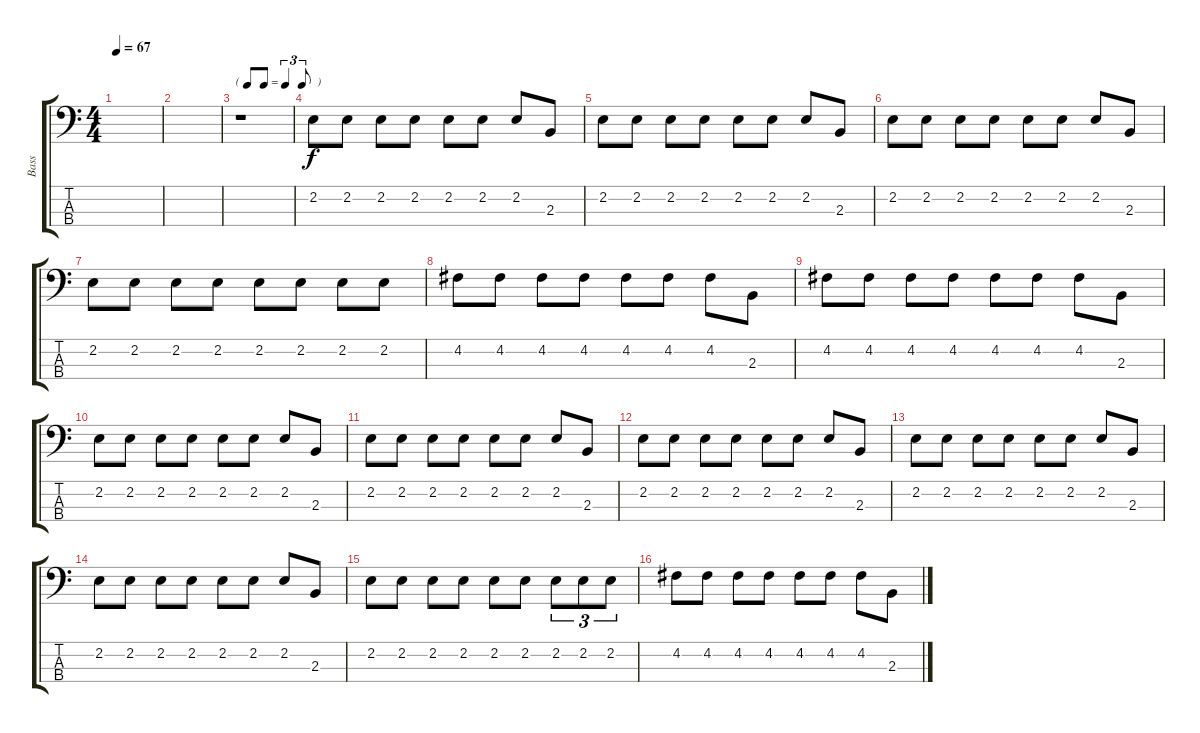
\track ("Bass" "Bass") {instrument electricbassfinger}
\staff {score tabs}
\tuning (G2 D2 A1 E1) {hide}
\ts (4 4)
\tempo 67
\clef f4
\ks c
|
|
\tf triplet8th
r.1 |
2.2.8 2.2.8 2.2.8 2.2.8 2.2.8 2.2.8 2.2.8 2.3.8 |
2.2.8 2.2.8 2.2.8 2.2.8 2.2.8 2.2.8 2.2.8 2.3.8 |
2.2.8 2.2.8 2.2.8 2.2.8 2.2.8 2.2.8 2.2.8 2.3.8 |
2.2.8 2.2.8 2.2.8 2.2.8 2.2.8 2.2.8 2.2.8 2.2.8 |
4.2.8 4.2.8 4.2.8 4.2.8 4.2.8 4.2.8 4.2.8 2.3.8 |
4.2.8 4.2.8 4.2.8 4.2.8 4.2.8 4.2.8 4.2.8 2.3.8 |
2.2.8 2.2.8 2.2.8 2.2.8 2.2.8 2.2.8 2.2.8 2.3.8 |
2.2.8 2.2.8 2.2.8 2.2.8 2.2.8 2.2.8 2.2.8 2.3.8 |
2.2.8 2.2.8 2.2.8 2.2.8 2.2.8 2.2.8 2.2.8 2.3.8 |
2.2.8 2.2.8 2.2.8 2.2.8 2.2.8 2.2.8 2.2.8 2.3.8 |
2.2.8 2.2.8 2.2.8 2.2.8 2.2.8 2.2.8 2.2.8 2.3.8 |
2.2.8 2.2.8 2.2.8 2.2.8 2.2.8 2.2.8 2.2.8{tu (3 2)} 2.2.8{tu (3 2)} 2.2.8{tu (3 2)} |
4.2.8 4.2.8 4.2.8 4.2.8 4.2.8 4.2.8 4.2.8 2.3.8
